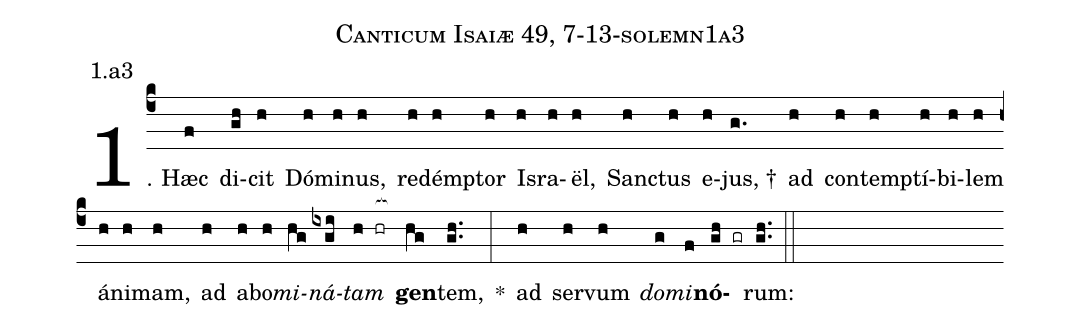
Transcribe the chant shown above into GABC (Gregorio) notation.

name: Canticum Isaiæ 49, 7-13-solemn1a3;
annotation: 1.a3;
%%
(c4)1. Hæc(f) di(gh)cit(h) Dó(h)mi(h)nus,(h) red(h)émp(h)tor(h) Is(h)ra(h)ël,(h) Sanc(h)tus(h) e(h)jus, †(g.) ad(h) con(h)temp(h)tí(h)bi(h)lem(h) á(h)ni(h)mam,(h) ad(h) ab(h)o(h)<i>mi</i>(hg)<i>ná</i>(ixgi)<i>tam</i>(h hr[ocb:1{]) <b>gen</b>(hg[ocb:0}])tem,(gh..) *(:) ad(h) ser(h)vum(h) <i>do</i>(g)<i>mi</i>(f)<b>nó</b>(gh gr)rum:(gh..) (::)
